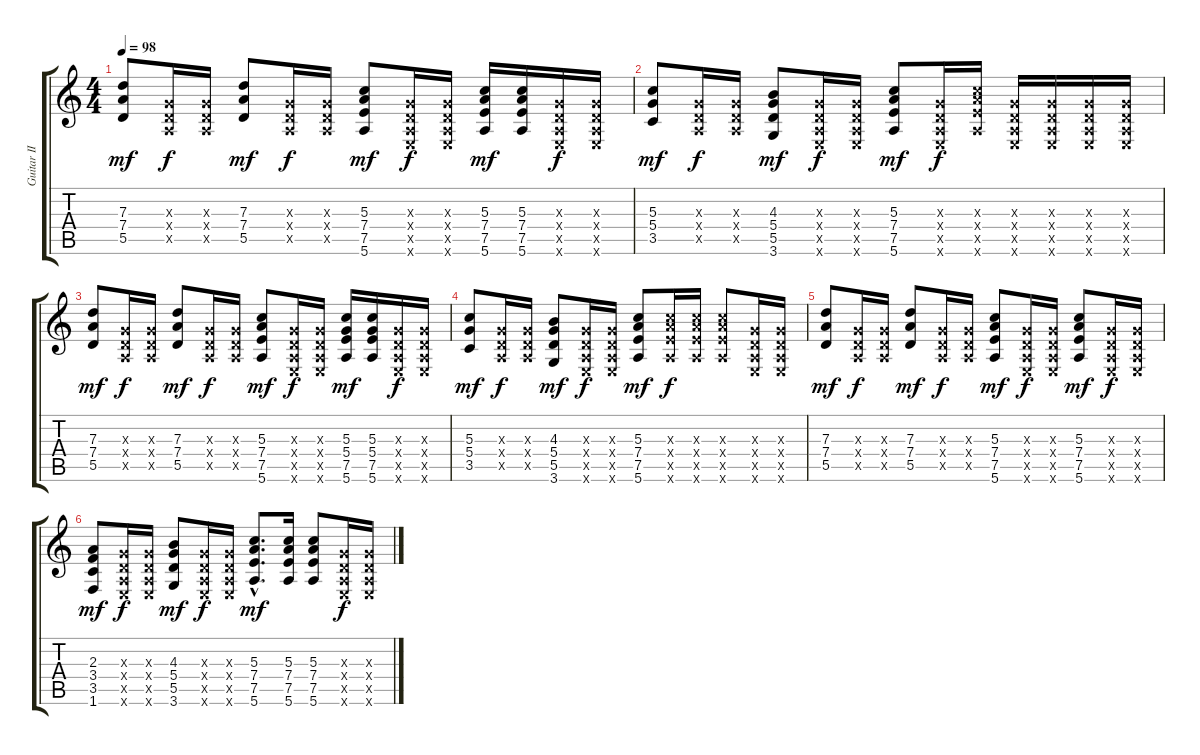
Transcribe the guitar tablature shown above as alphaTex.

\track ("Guitar II" "Guitar II") {instrument overdrivenguitar}
\staff {score tabs}
\tuning (E4 B3 G3 D3 A2 E2) {hide}
\ts (4 4)
\tempo 98
\clef g2
\ks c
(7.3 7.4 5.5).8{dy mf} (0.3{x} 0.4{x} 0.5{x}).16{dy f} (0.3{x} 0.4{x} 0.5{x}).16 (7.3 7.4 5.5).8{dy mf} (0.3{x} 0.4{x} 0.5{x}).16{dy f} (0.3{x} 0.4{x} 0.5{x}).16 (5.3 7.4 7.5 5.6).8{dy mf} (0.3{x} 0.4{x} 0.5{x} 0.6{x}).16{dy f} (0.3{x} 0.4{x} 0.5{x} 0.6{x}).16 (5.3 7.4 7.5 5.6).16{dy mf} (5.3 7.4 7.5 5.6).16 (0.3{x} 0.4{x} 0.5{x} 0.6{x}).16{dy f} (0.3{x} 0.4{x} 0.5{x} 0.6{x}).16 |
(5.3 5.4 3.5).8{dy mf} (0.3{x} 0.4{x} 0.5{x}).16{dy f} (0.3{x} 0.4{x} 0.5{x}).16 (4.3 5.4 5.5 3.6).8{dy mf} (0.3{x} 0.4{x} 0.5{x} 0.6{x}).16{dy f} (0.3{x} 0.4{x} 0.5{x} 0.6{x}).16 (5.3 7.4 7.5 5.6).8{dy mf} (0.3{x} 0.4{x} 0.5{x} 0.6{x}).16{dy f} (5.3{x} 7.4{x} 7.5{x} 5.6{x}).16 (0.3{x} 0.4{x} 0.5{x} 0.6{x}).16 (0.3{x} 0.4{x} 0.5{x} 0.6{x}).16 (0.3{x} 0.4{x} 0.5{x} 0.6{x}).16 (0.3{x} 0.4{x} 0.5{x} 0.6{x}).16 |
(7.3 7.4 5.5).8{dy mf} (0.3{x} 0.4{x} 0.5{x}).16{dy f} (0.3{x} 0.4{x} 0.5{x}).16 (7.3 7.4 5.5).8{dy mf} (0.3{x} 0.4{x} 0.5{x}).16{dy f} (0.3{x} 0.4{x} 0.5{x}).16 (5.3 7.4 7.5 5.6).8{dy mf} (0.3{x} 0.4{x} 0.5{x} 0.6{x}).16{dy f} (0.3{x} 0.4{x} 0.5{x} 0.6{x}).16 (5.3 5.4 7.5 5.6).16{dy mf} (5.3 5.4 7.5 5.6).16 (0.3{x} 0.4{x} 0.5{x} 0.6{x}).16{dy f} (0.3{x} 0.4{x} 0.5{x} 0.6{x}).16 |
(5.3 5.4 3.5).8{dy mf volume 0} (0.3{x} 0.4{x} 0.5{x}).16{dy f} (0.3{x} 0.4{x} 0.5{x}).16 (4.3 5.4 5.5 3.6).8{dy mf} (0.3{x} 0.4{x} 0.5{x} 0.6{x}).16{dy f} (0.3{x} 0.4{x} 0.5{x} 0.6{x}).16 (5.3 7.4 7.5 5.6).8{dy mf} (5.3{x} 7.4{x} 7.5{x} 5.6{x}).16{dy f} (5.3{x} 7.4{x} 7.5{x} 5.6{x}).16 (5.3{x} 7.4{x} 7.5{x} 5.6{x}).8 (0.3{x} 0.4{x} 0.5{x} 0.6{x}).16 (0.3{x} 0.4{x} 0.5{x} 0.6{x}).16 |
(7.3 7.4 5.5).8{dy mf} (0.3{x} 0.4{x} 0.5{x}).16{dy f} (0.3{x} 0.4{x} 0.5{x}).16 (7.3 7.4 5.5).8{dy mf} (0.3{x} 0.4{x} 0.5{x}).16{dy f} (0.3{x} 0.4{x} 0.5{x}).16 (5.3 7.4 7.5 5.6).8{dy mf} (0.3{x} 0.4{x} 0.5{x} 0.6{x}).16{dy f} (0.3{x} 0.4{x} 0.5{x} 0.6{x}).16 (5.3 7.4 7.5 5.6).8{dy mf} (0.3{x} 0.4{x} 0.5{x} 0.6{x}).16{dy f} (0.3{x} 0.4{x} 0.5{x} 0.6{x}).16 |
(2.3 3.4 3.5 1.6).8{dy mf} (0.3{x} 0.4{x} 0.5{x} 0.6{x}).16{dy f} (0.3{x} 0.4{x} 0.5{x} 0.6{x}).16 (4.3 5.4 5.5 3.6).8{dy mf} (0.3{x} 0.4{x} 0.5{x} 0.6{x}).16{dy f} (0.3{x} 0.4{x} 0.5{x} 0.6{x}).16 (5.3{hac} 7.4{hac} 7.5{hac} 5.6{hac}).8{d dy mf} (5.3 7.4 7.5 5.6).16 (5.3 7.4 7.5 5.6).8 (0.3{x} 0.4{x} 0.5{x} 0.6{x}).16{dy f} (0.3{x} 0.4{x} 0.5{x} 0.6{x}).16
